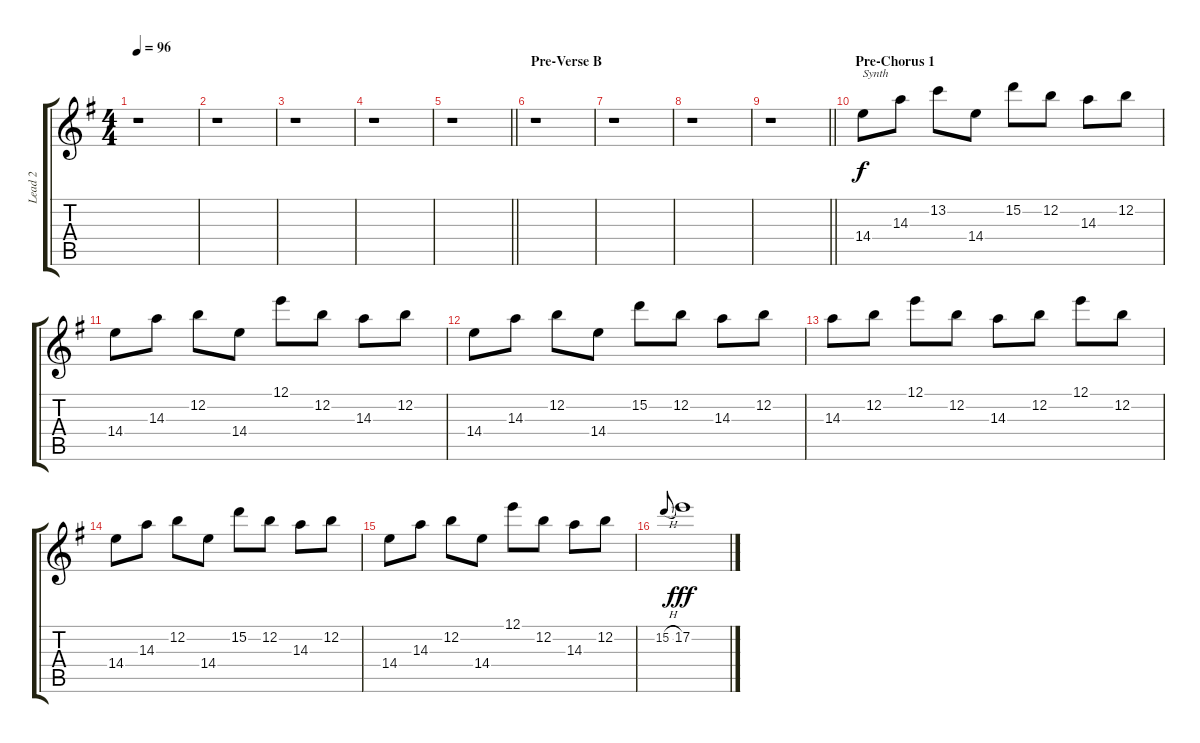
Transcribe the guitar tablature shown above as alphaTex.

\track ("Lead 2" "Lead 2") {instrument distortionguitar}
\staff {score tabs}
\tuning (E4 B3 G3 D3 A2 E2) {hide}
\ts (4 4)
\tempo 96
\clef g2
\ks g
r.1{dy f} |
r.1 |
r.1 |
r.1 |
\barLineRight lightlight
r.1 |
\section ("" "Pre-Verse B")
r.1 |
r.1 |
r.1 |
\barLineRight lightlight
r.1 |
\section ("" "Pre-Chorus 1")
14.4.8{txt "Synth" volume 15 balance 11 instrument lead1square} 14.3.8 13.2.8 14.4.8 15.2.8 12.2.8 14.3.8 12.2.8 |
14.4.8 14.3.8 12.2.8 14.4.8 12.1.8 12.2.8 14.3.8 12.2.8 |
14.4.8 14.3.8 12.2.8 14.4.8 15.2.8 12.2.8 14.3.8 12.2.8 |
14.3.8 12.2.8 12.1.8 12.2.8 14.3.8 12.2.8 12.1.8 12.2.8 |
14.4.8 14.3.8 12.2.8 14.4.8 15.2.8 12.2.8 14.3.8 12.2.8 |
14.4.8 14.3.8 12.2.8 14.4.8 12.1.8 12.2.8 14.3.8 12.2.8 |
15.2{h}.8{gr onbeat} 17.2.1{dy fff}
